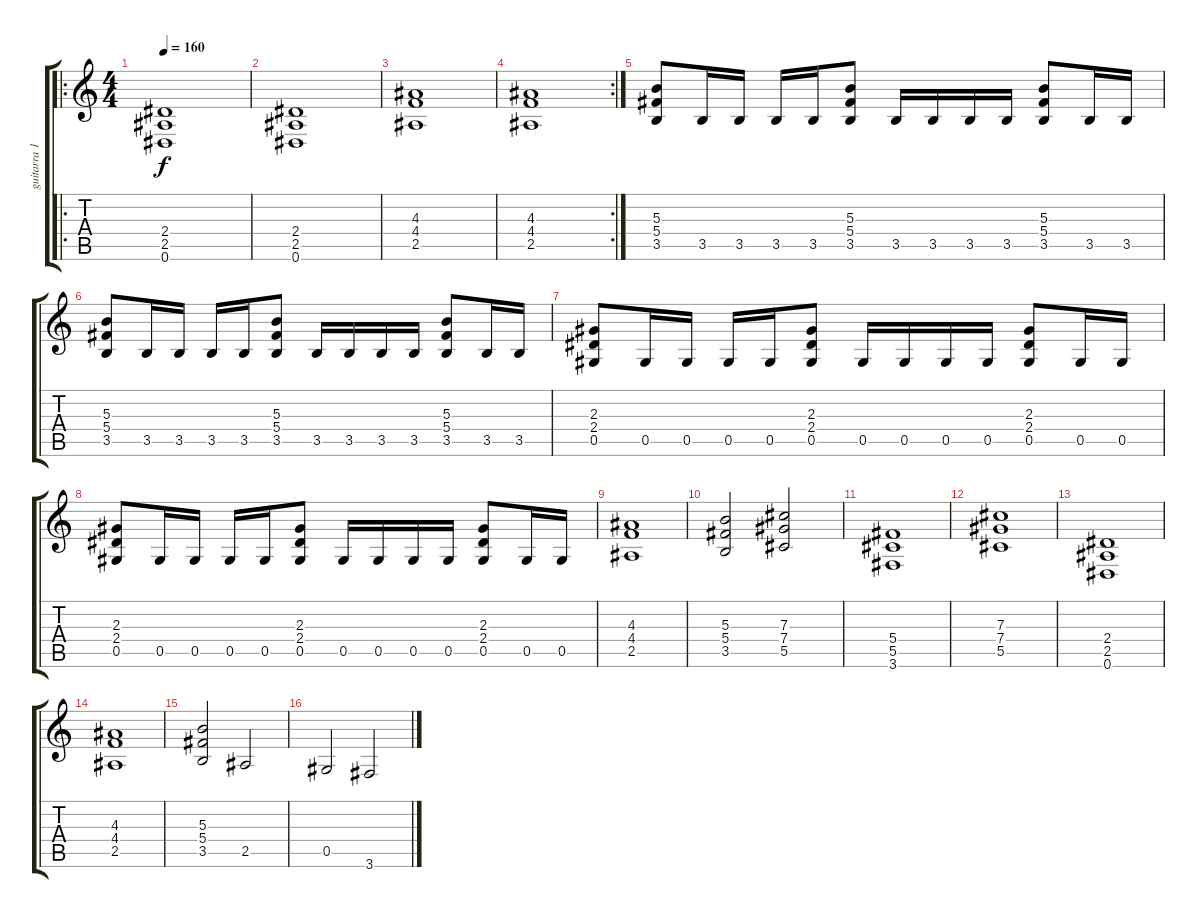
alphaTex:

\track ("guitarra 1" "guitarra 1") {instrument distortionguitar}
\staff {score tabs}
\tuning (Eb4 Bb3 Gb3 Db3 Ab2 Eb2) {hide}
\ro
\ts (4 4)
\tempo 160
\clef g2
\ks c
(2.4 2.5 0.6).1{dy f} |
(2.4 2.5 0.6).1 |
(4.3 4.4 2.5).1 |
\rc 2
(4.3 4.4 2.5).1 |
(5.3 5.4 3.5).8 3.5.16 3.5.16 3.5.16 3.5.16 (5.3 5.4 3.5).8 3.5.16 3.5.16 3.5.16 3.5.16 (5.3 5.4 3.5).8 3.5.16 3.5.16 |
(5.3 5.4 3.5).8 3.5.16 3.5.16 3.5.16 3.5.16 (5.3 5.4 3.5).8 3.5.16 3.5.16 3.5.16 3.5.16 (5.3 5.4 3.5).8 3.5.16 3.5.16 |
(2.3 2.4 0.5).8 0.5.16 0.5.16 0.5.16 0.5.16 (2.3 2.4 0.5).8 0.5.16 0.5.16 0.5.16 0.5.16 (2.3 2.4 0.5).8 0.5.16 0.5.16 |
(2.3 2.4 0.5).8 0.5.16 0.5.16 0.5.16 0.5.16 (2.3 2.4 0.5).8 0.5.16 0.5.16 0.5.16 0.5.16 (2.3 2.4 0.5).8 0.5.16 0.5.16 |
(4.3 4.4 2.5).1 |
(5.3 5.4 3.5).2 (7.3 7.4 5.5).2 |
(5.4 5.5 3.6).1 |
(7.3 7.4 5.5).1 |
(2.4 2.5 0.6).1 |
(4.3 4.4 2.5).1 |
(5.3 5.4 3.5).2 2.5.2 |
0.5.2 3.6.2
